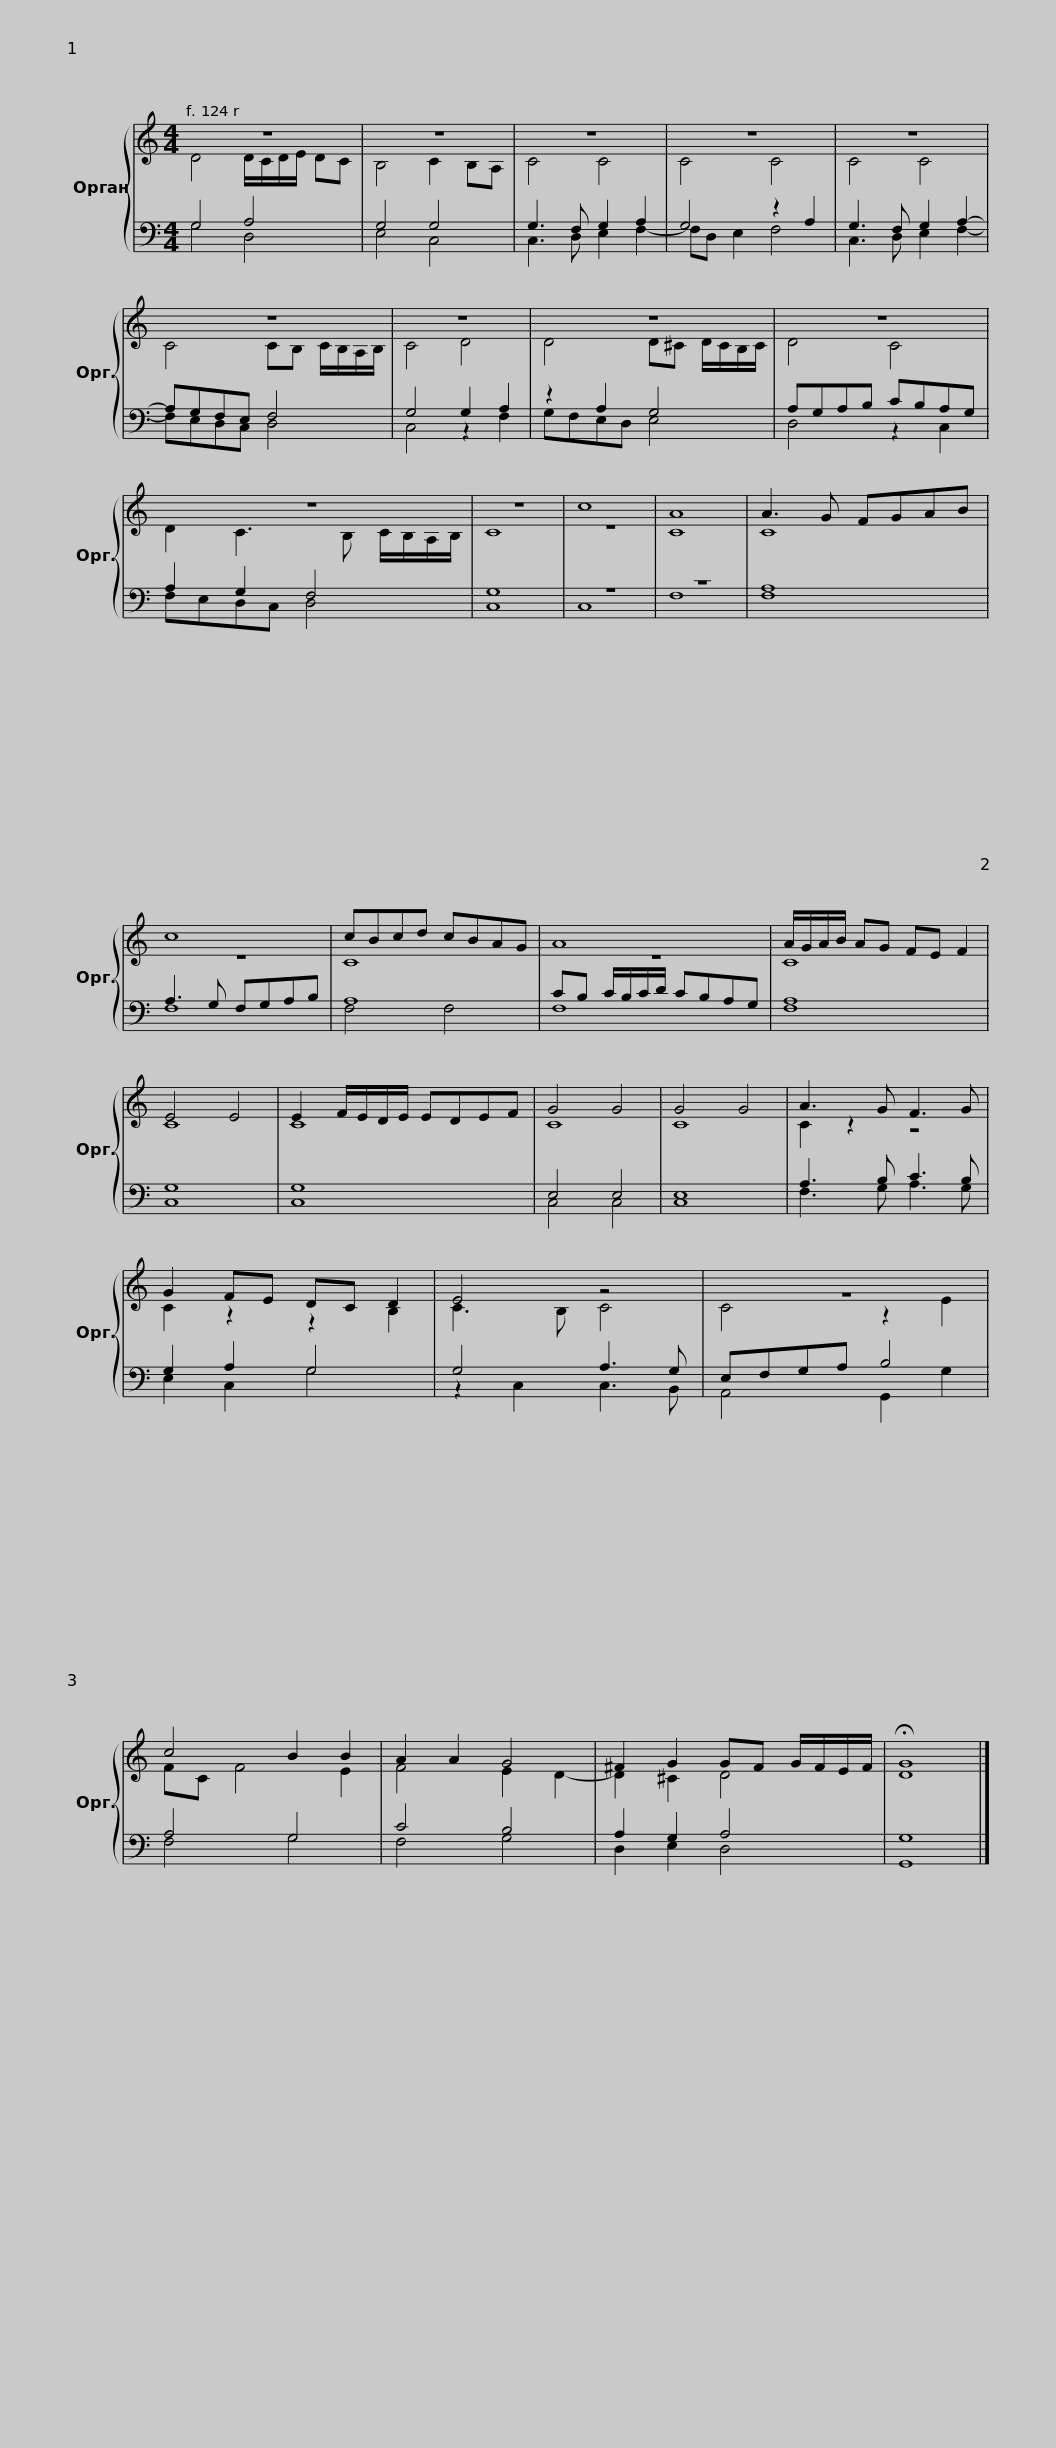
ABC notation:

X:1
%%score { ( 1 2 ) | ( 3 4 ) }
L:1/8
M:4/4
I:linebreak $
K:C
V:1 treble
V:2 treble
V:3 bass
V:4 bass
V:1
 z8 | z8 | z8 | z8 |$ z8 | %5
 z8 | z8 | z8 | z8 |$ z8 | %10
 z8 | c8 | A8 | A3 G FGAB | c8 |$ %15
 cBcd cBAG | A8 | A/G/A/B/ AG FE F2 | E4 E4 | E2 F/E/D/E/ EDEF | %20
 G4 G4 |$ G4 G4 | A3 G F3 G | G2 FE DC D2 | E4 z4 |$ %25
 z8 | c4 B2 B2 | A2 A2 G4 | ^F2 G2 GF G/F/E/F/ | !fermata!G8 |] %30
V:2
 D4 D/C/D/E/ DC | B,4 C2 B,A, | C4 C4 | C4 C4 |$ C4 C4 | %5
 C4 CB, C/B,/A,/B,/ | C4 D4 | D4 D^C D/C/B,/C/ | D4 C4 |$ D2 C3 B, C/B,/A,/B,/ | %10
 C8 | z8 | C8 | C8 | z8 |$ %15
 C8 | z8 | C8 | C8 | C8 | %20
 C8 |$ C8 | C2 z2 z4 | C2 z2 z2 B,2 | C3 B, C4 |$ %25
 C4 z2 E2 | FC F4 E2 | F4 E2 D2- | D2 ^C2 D4 | D8 |] %30
V:3
 G,4 A,4 | G,4 G,4 | G,3 F, G,2 A,2 | G,4 z2 A,2 |$ G,3 F, G,2 A,2- | %5
 A,G,F,E, F,4 | G,4 G,2 A,2 | z2 A,2 G,4 | A,G,A,B, CB,A,G, |$ A,2 G,2 F,4 | %10
 G,8 | z8 | z8 | A,8 | A,3 G, F,G,A,B, |$ %15
 A,8 | CB, C/B,/C/D/ CB,A,G, | A,8 | G,8 | G,8 | %20
 E,4 E,4 |$ E,8 | A,3 B, C3 B, | G,2 A,2 G,4 | G,4 A,3 G, |$ %25
 E,F,G,A, B,4 | A,4 G,4 | C4 B,4 | A,2 G,2 A,4 | G,8 |] %30
V:4
 G,4 D,4 | E,4 C,4 | C,3 D, E,2 F,2- | F,D, E,2 F,4 |$ C,3 D, E,2 F,2- | %5
 F,E,D,C, D,4 | C,4 z2 F,2 | G,F,E,D, E,4 | D,4 z2 C,2 |$ F,E,D,C, D,4 | %10
 C,8 | C,8 | F,8 | F,8 | F,8 |$ %15
 F,4 F,4 | F,8 | F,8 | C,8 | C,8 | %20
 C,4 C,4 |$ C,8 | F,3 G, A,3 G, | E,2 C,2 G,4 | z2 C,2 C,3 B,, |$ %25
 A,,4 G,,2 G,2 | F,4 G,4 | F,4 G,4 | D,2 E,2 D,4 | G,,8 |] %30
